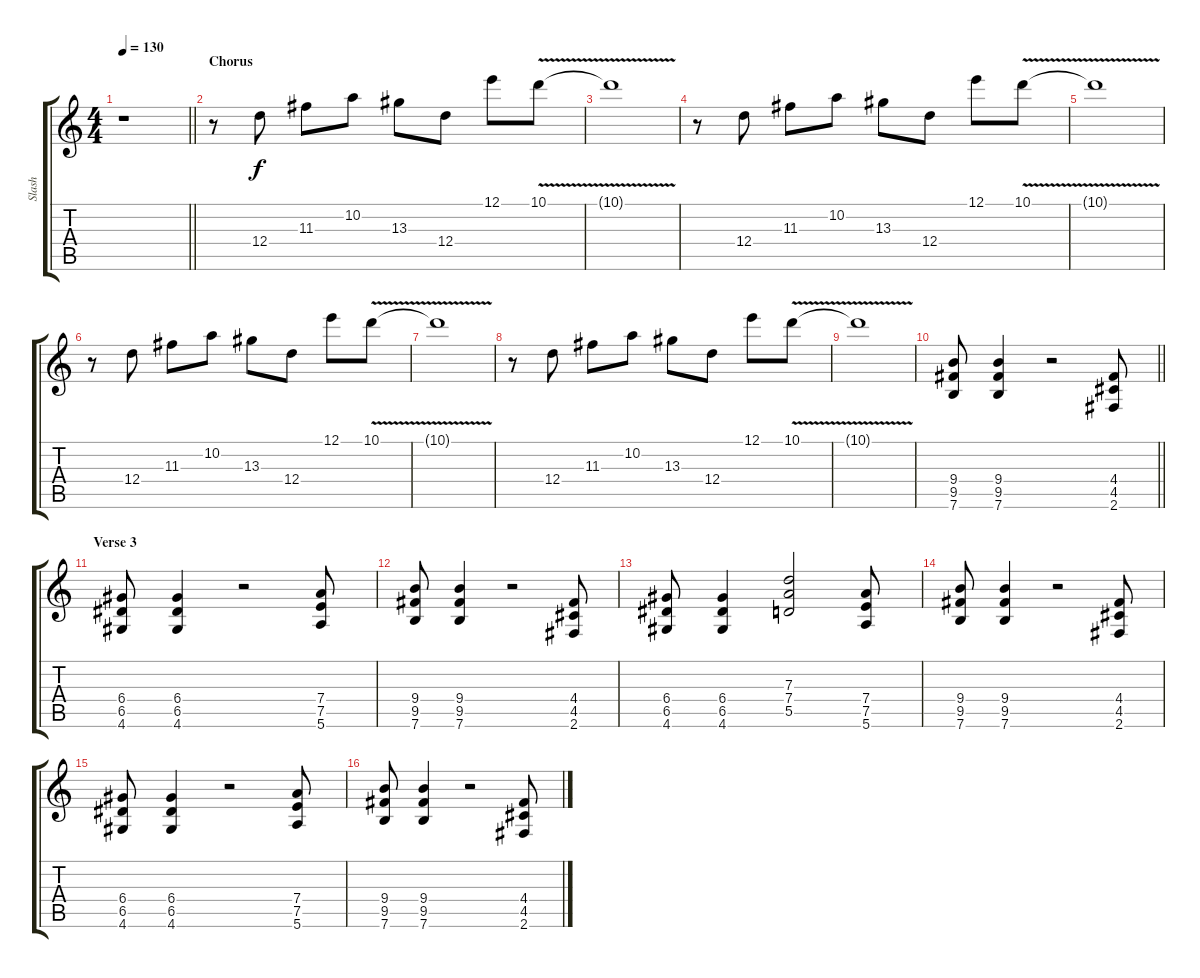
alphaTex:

\track ("Slash" "Slash") {instrument overdrivenguitar}
\staff {score tabs}
\tuning (E4 B3 G3 D3 A2 E2) {hide}
\ts (4 4)
\tempo 130
\clef g2
\barLineRight lightlight
\ks c
r.1{dy f} |
\section ("" "Chorus")
r.8 12.4.8 11.3.8 10.2.8 13.3.8 12.4.8 12.1.8 10.1{v}.8 |
10.1{v t}.1 |
r.8 12.4.8 11.3.8 10.2.8 13.3.8 12.4.8 12.1.8 10.1{v}.8 |
10.1{v t}.1 |
r.8 12.4.8 11.3.8 10.2.8 13.3.8 12.4.8 12.1.8 10.1{v}.8 |
10.1{v t}.1 |
r.8 12.4.8 11.3.8 10.2.8 13.3.8 12.4.8 12.1.8 10.1{v}.8 |
10.1{v t}.1 |
\barLineRight lightlight
(9.4 9.5 7.6).8 (9.4 9.5 7.6).4 r.2 (4.4 4.5 2.6).8 |
\section ("" "Verse 3")
(6.4 6.5 4.6).8 (6.4 6.5 4.6).4 r.2 (7.4 7.5 5.6).8 |
(9.4 9.5 7.6).8 (9.4 9.5 7.6).4 r.2 (4.4 4.5 2.6).8 |
(6.4 6.5 4.6).8 (6.4 6.5 4.6).4 (7.3 7.4 5.5).2 (7.4 7.5 5.6).8 |
(9.4 9.5 7.6).8 (9.4 9.5 7.6).4 r.2 (4.4 4.5 2.6).8 |
(6.4 6.5 4.6).8 (6.4 6.5 4.6).4 r.2 (7.4 7.5 5.6).8 |
(9.4 9.5 7.6).8 (9.4 9.5 7.6).4 r.2 (4.4 4.5 2.6).8
